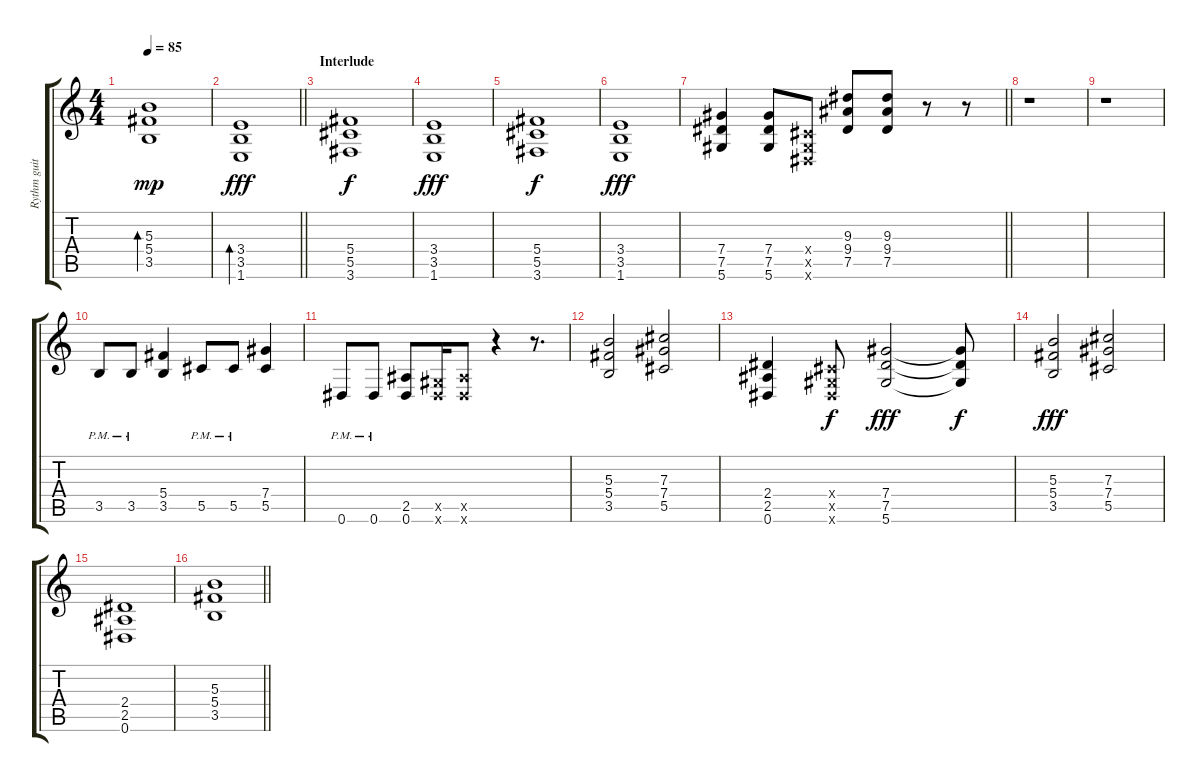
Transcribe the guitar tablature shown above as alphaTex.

\track ("Rythm guitar" "Rythm guit") {instrument distortionguitar}
\staff {score tabs}
\tuning (Eb4 Bb3 Gb3 Db3 Ab2 Eb2) {hide}
\ts (4 4)
\tempo 85
\clef g2
\ks c
(5.3 5.4 3.5).1{bd 60 dy mp} |
\barLineRight lightlight
(3.4 3.5 1.6).1{bd 120 dy fff} |
\section ("" "Interlude")
(5.4 5.5 3.6).1{dy f volume 13} |
(3.4 3.5 1.6).1{dy fff} |
(5.4 5.5 3.6).1{dy f} |
(3.4 3.5 1.6).1{dy fff} |
\barLineRight lightlight
(7.4 7.5 5.6).4 (7.4 7.5 5.6).8 (0.4{x} 0.5{x} 0.6{x}).8 (9.3 9.4 7.5).8 (9.3 9.4 7.5).8 r.8 r.8 |
r.1 |
r.1 |
3.5{pm}.8{volume 13} 3.5{pm}.8 (5.4 3.5).4 5.5{pm}.8 5.5{pm}.8 (7.4 5.5).4 |
0.6{pm}.8 0.6{pm}.8 (2.5 0.6).8 (0.5{x} 0.6{x}).16 (2.5{x} 0.6{x}).8 r.4 r.8{d} |
(5.3 5.4 3.5).2 (7.3 7.4 5.5).2 |
(2.4 2.5 0.6).4 (0.4{x} 0.5{x} 0.6{x}).8{dy f} (7.4 7.5 5.6).2{dy fff} (7.4{t} 7.5{t} 5.6{t}).8{dy f} |
(5.3 5.4 3.5).2{dy fff} (7.3 7.4 5.5).2 |
(2.4 2.5 0.6).1 |
\barLineRight lightlight
(5.3 5.4 3.5).1
